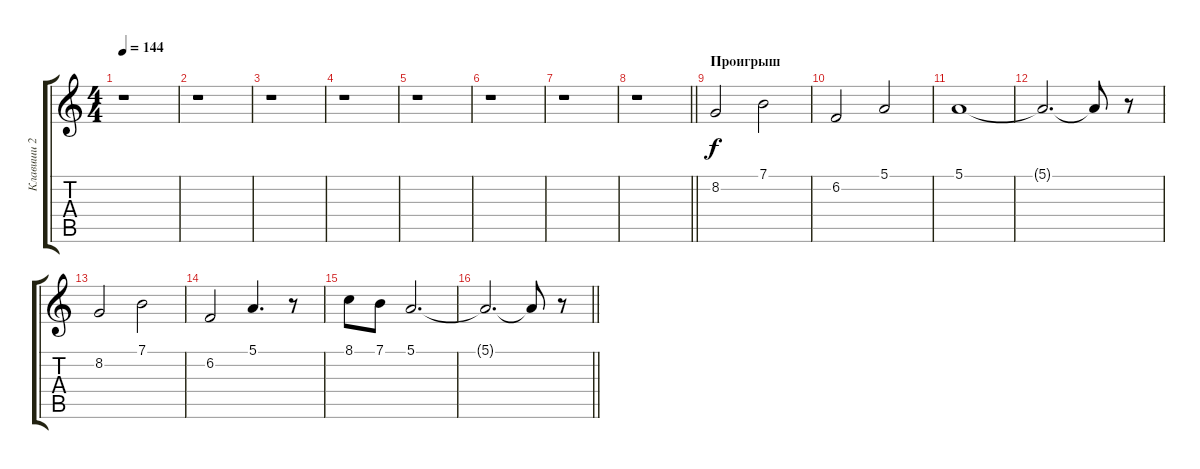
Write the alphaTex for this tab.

\track ("Клавиши 2" "Клавиши 2") {instrument flute}
\staff {score tabs}
\tuning (E4 B3 G3 D3 A2 E2) {hide}
\ts (4 4)
\tempo 144
\clef g2
\ks c
r.1{dy f} |
r.1 |
r.1 |
r.1 |
r.1 |
r.1 |
r.1 |
\barLineRight lightlight
r.1 |
\section ("" "Проигрыш")
8.2.2 7.1.2 |
6.2.2 5.1.2 |
5.1.1 |
5.1{t}.2{d} 5.1{t}.8 r.8 |
8.2.2 7.1.2 |
6.2.2 5.1.4{d} r.8 |
8.1.8 7.1.8 5.1.2{d} |
\barLineRight lightlight
5.1{t}.2{d} 5.1{t}.8 r.8
